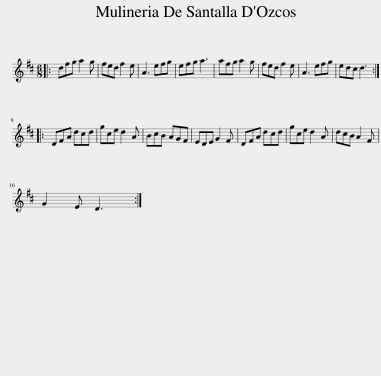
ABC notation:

X:1
L:1/8
M:6/8
I:linebreak $
K:D
V:1 treble
V:1
|: dfg a2 g | fed f2 e | A3 efg | efg a3 | afg a2 g | %5
 fed f2 e | A3 efg | edc d3 ::$ DFA dcd | gce d2 A | %10
 BcB AGF | EDE G2 F | DFA dcd | gce d2 A | dcB A2 F |$ %15
 G2 E D3 :| %16
